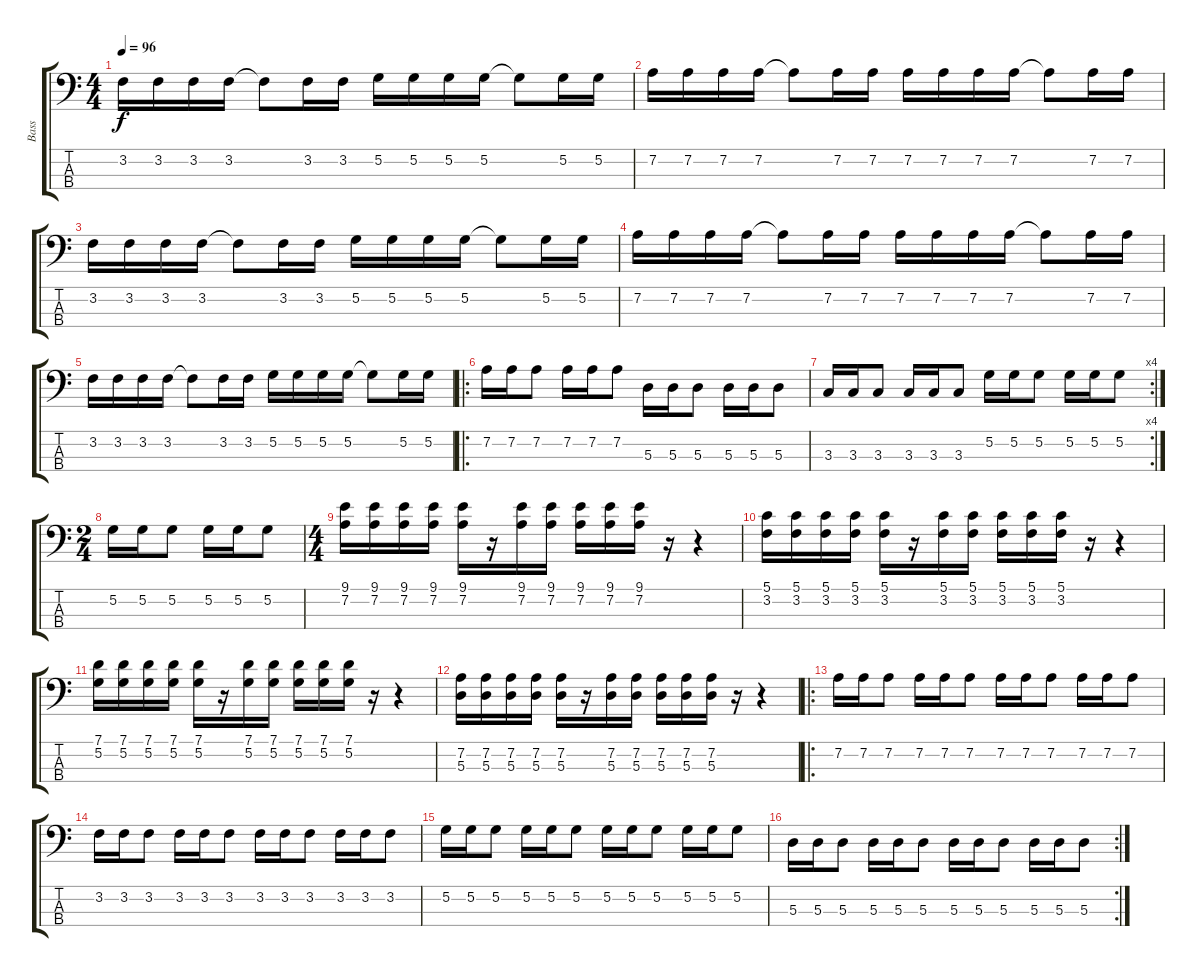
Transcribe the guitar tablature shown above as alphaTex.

\track ("Bass" "Bass") {instrument electricbasspick}
\staff {score tabs}
\tuning (G2 D2 A1 E1) {hide}
\ts (4 4)
\tempo 96
\clef f4
\ks c
3.2.16{dy f} 3.2.16 3.2.16 3.2.16 3.2{t}.8 3.2.16 3.2.16 5.2.16 5.2.16 5.2.16 5.2.16 5.2{t}.8 5.2.16 5.2.16 |
7.2.16 7.2.16 7.2.16 7.2.16 7.2{t}.8 7.2.16 7.2.16 7.2.16 7.2.16 7.2.16 7.2.16 7.2{t}.8 7.2.16 7.2.16 |
3.2.16 3.2.16 3.2.16 3.2.16 3.2{t}.8 3.2.16 3.2.16 5.2.16 5.2.16 5.2.16 5.2.16 5.2{t}.8 5.2.16 5.2.16 |
7.2.16 7.2.16 7.2.16 7.2.16 7.2{t}.8 7.2.16 7.2.16 7.2.16 7.2.16 7.2.16 7.2.16 7.2{t}.8 7.2.16 7.2.16 |
3.2.16 3.2.16 3.2.16 3.2.16 3.2{t}.8 3.2.16 3.2.16 5.2.16 5.2.16 5.2.16 5.2.16 5.2{t}.8 5.2.16 5.2.16 |
\ro
7.2.16 7.2.16 7.2.8 7.2.16 7.2.16 7.2.8 5.3.16 5.3.16 5.3.8 5.3.16 5.3.16 5.3.8 |
\rc 4
3.3.16 3.3.16 3.3.8 3.3.16 3.3.16 3.3.8 5.2.16 5.2.16 5.2.8 5.2.16 5.2.16 5.2.8 |
\ts (2 4)
5.2.16 5.2.16 5.2.8 5.2.16 5.2.16 5.2.8 |
\ts (4 4)
(9.1 7.2).16 (9.1 7.2).16 (9.1 7.2).16 (9.1 7.2).16 (9.1 7.2).16 r.16 (9.1 7.2).16 (9.1 7.2).16 (9.1 7.2).16 (9.1 7.2).16 (9.1 7.2).16 r.16 r.4 |
(5.1 3.2).16 (5.1 3.2).16 (5.1 3.2).16 (5.1 3.2).16 (5.1 3.2).16 r.16 (5.1 3.2).16 (5.1 3.2).16 (5.1 3.2).16 (5.1 3.2).16 (5.1 3.2).16 r.16 r.4 |
(7.1 5.2).16 (7.1 5.2).16 (7.1 5.2).16 (7.1 5.2).16 (7.1 5.2).16 r.16 (7.1 5.2).16 (7.1 5.2).16 (7.1 5.2).16 (7.1 5.2).16 (7.1 5.2).16 r.16 r.4 |
(7.2 5.3).16 (7.2 5.3).16 (7.2 5.3).16 (7.2 5.3).16 (7.2 5.3).16 r.16 (7.2 5.3).16 (7.2 5.3).16 (7.2 5.3).16 (7.2 5.3).16 (7.2 5.3).16 r.16 r.4 |
\ro
7.2.16 7.2.16 7.2.8 7.2.16 7.2.16 7.2.8 7.2.16 7.2.16 7.2.8 7.2.16 7.2.16 7.2.8 |
3.2.16 3.2.16 3.2.8 3.2.16 3.2.16 3.2.8 3.2.16 3.2.16 3.2.8 3.2.16 3.2.16 3.2.8 |
5.2.16 5.2.16 5.2.8 5.2.16 5.2.16 5.2.8 5.2.16 5.2.16 5.2.8 5.2.16 5.2.16 5.2.8 |
\rc 2
5.3.16 5.3.16 5.3.8 5.3.16 5.3.16 5.3.8 5.3.16 5.3.16 5.3.8 5.3.16 5.3.16 5.3.8
